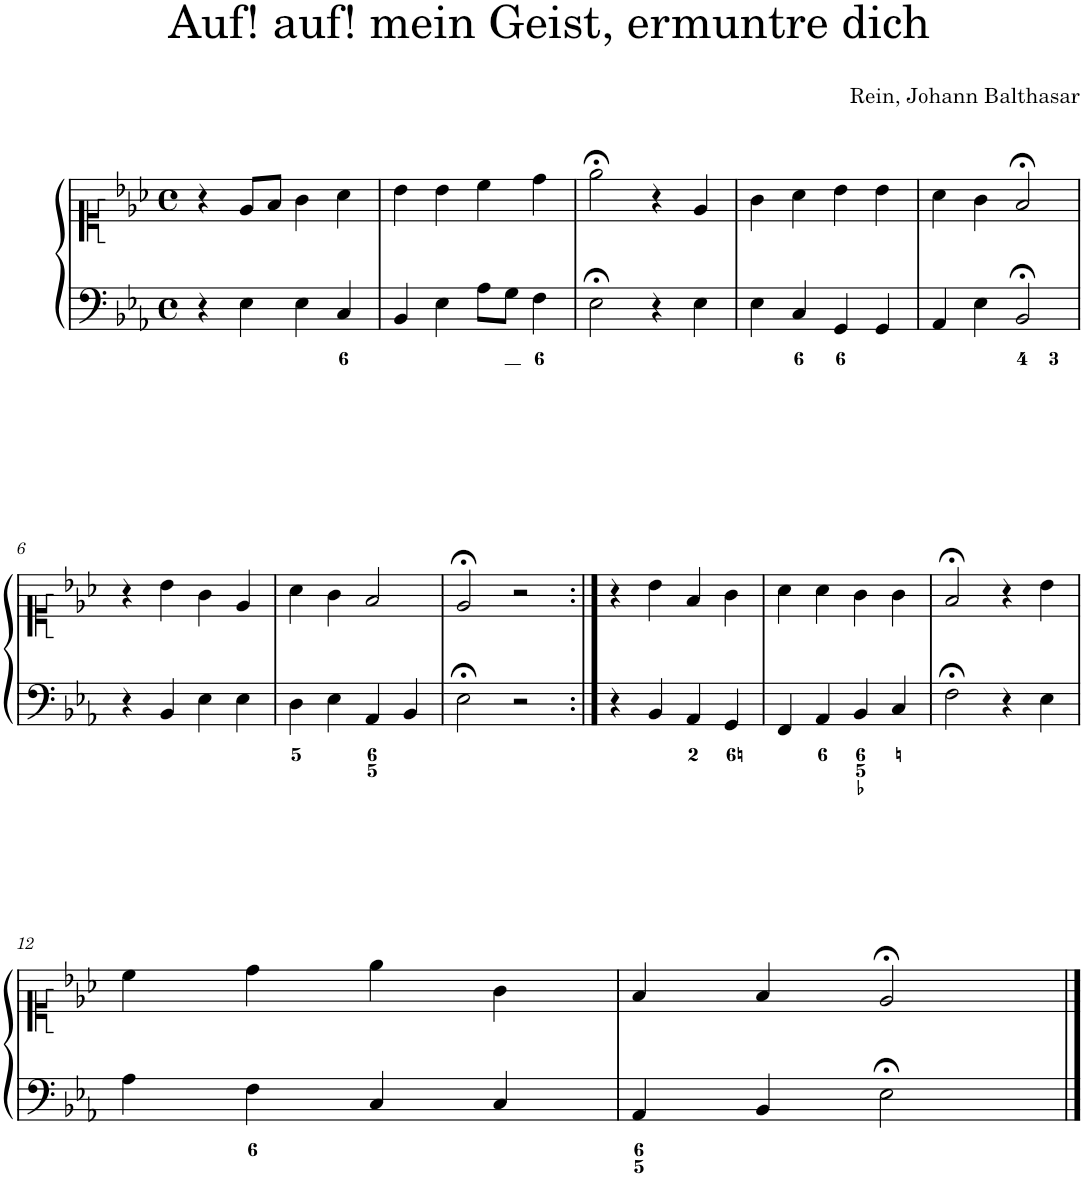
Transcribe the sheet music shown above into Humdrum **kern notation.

**kern	**kern
*part1	*part1
*staff2	*staff1
*I"Piano	*
*I'Pno.	*
*clefF4	*clefC1
*k[b-e-a-]	*k[b-e-a-]
*M4/4	*M4/4
*met(c)	*met(c)
=1	=1
4r	4r
4E-\	8e-/L
.	8f/J
4E-\	4g\
4C/	4a-\
=2	=2
4BB-/	4b-\
4E-\	4b-\
8A-\L	4cc\
8G\J	.
4F\	4dd\
=3	=3
2E-;<\	2ee-;<\
4r	4r
4E-\	4e-/
=4	=4
4E-\	4g\
4C/	4a-\
4GG/	4b-\
4GG/	4b-\
=5	=5
4AA-/	4a-\
4E-\	4g\
2BB-;</	2f;</
!!LO:LB:g=z
=6	=6
4r	4r
4BB-/	4b-\
4E-\	4g\
4E-\	4e-/
=7	=7
4D\	4a-\
4E-\	4g\
4AA-/	2f/
4BB-/	.
=8	=8
2E-;<\	2e-;</
2r	2r
=9:|!	=9:|!
4r	4r
4BB-/	4b-\
4AA-/	4f/
4GG/	4g\
=10	=10
4FF/	4a-\
4AA-/	4a-\
4BB-/	4g\
4C/	4g\
=11	=11
2F;<\	2f;</
4r	4r
4E-\	4b-\
!!LO:LB:g=z
=12	=12
4A-\	4cc\
4F\	4dd\
4C/	4ee-\
4C/	4g\
=13	=13
4AA-/	4f/
4BB-/	4f/
2E-;<\	2e-;</
==	==
*-	*-
